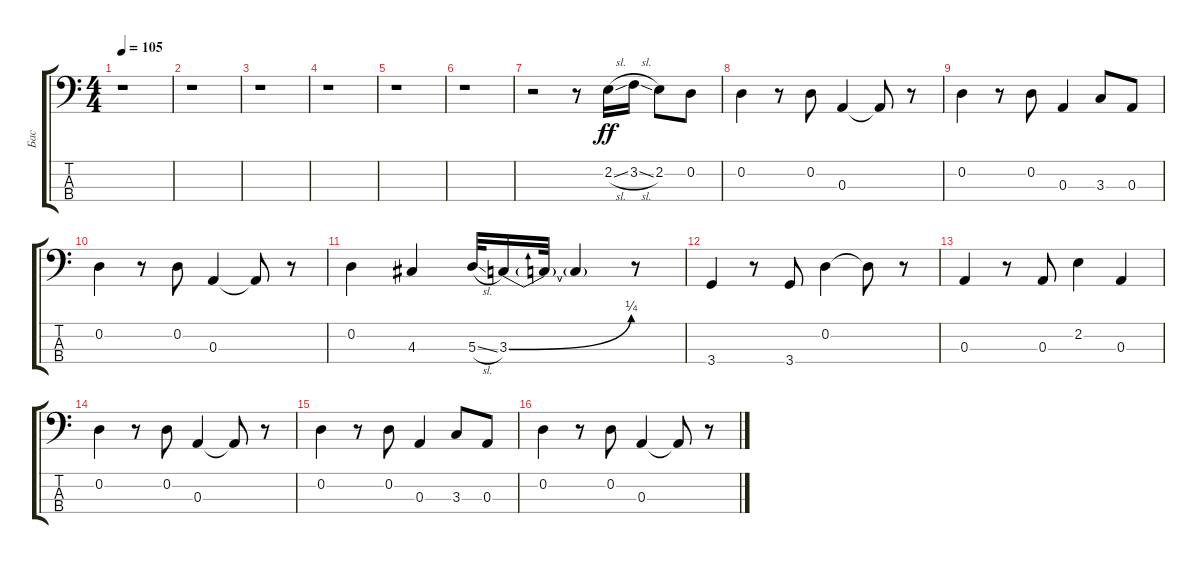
\track ("Бас" "Бас") {instrument electricbassfinger}
\staff {score tabs}
\tuning (G2 D2 A1 E1) {hide}
\ts (4 4)
\tempo 105
\clef f4
\ks c
r.1{dy ff} |
r.1 |
r.1 |
r.1 |
r.1 |
r.1 |
r.2 r.8 2.2{sl}.16 3.2{sl}.16 2.2.8 0.2.8 |
0.2.4 r.8 0.2.8 0.3.4 0.3{t}.8 r.8 |
0.2.4 r.8 0.2.8 0.3.4 3.3.8 0.3.8 |
0.2.4 r.8 0.2.8 0.3.4 0.3{t}.8 r.8 |
0.2.4 4.3.4 5.3{sl}.32 3.3{be (bend 0 0 60 1)}.16 3.3{t}.32 3.3{t}.4 r.8 |
3.4.4 r.8 3.4.8 0.2.4 0.2{t}.8 r.8 |
0.3.4 r.8 0.3.8 2.2.4 0.3.4 |
0.2.4 r.8 0.2.8 0.3.4 0.3{t}.8 r.8 |
0.2.4 r.8 0.2.8 0.3.4 3.3.8 0.3.8 |
0.2.4 r.8 0.2.8 0.3.4 0.3{t}.8 r.8
